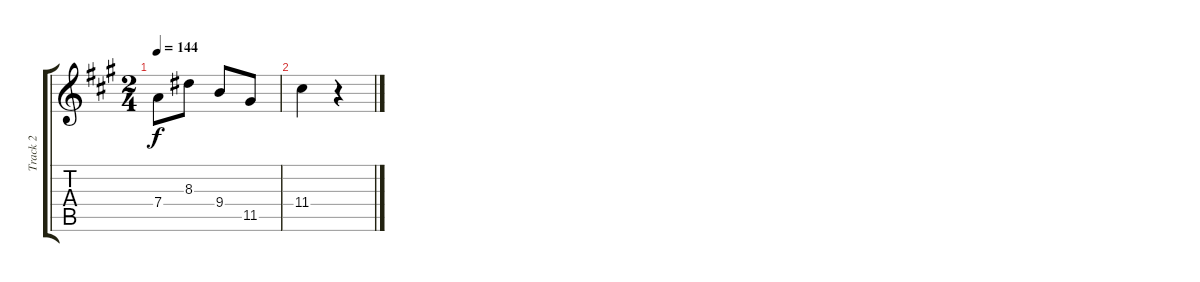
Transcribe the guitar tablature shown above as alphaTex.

\track ("Track 2" "Track 2") {instrument overdrivenguitar}
\staff {score tabs}
\tuning (E4 B3 G3 D3 A2 E2) {hide}
\ts (2 4)
\tempo 144
\clef g2
\ks a
7.4.8{dy f} 8.3.8 9.4.8 11.5.8 |
11.4.4 r.4
